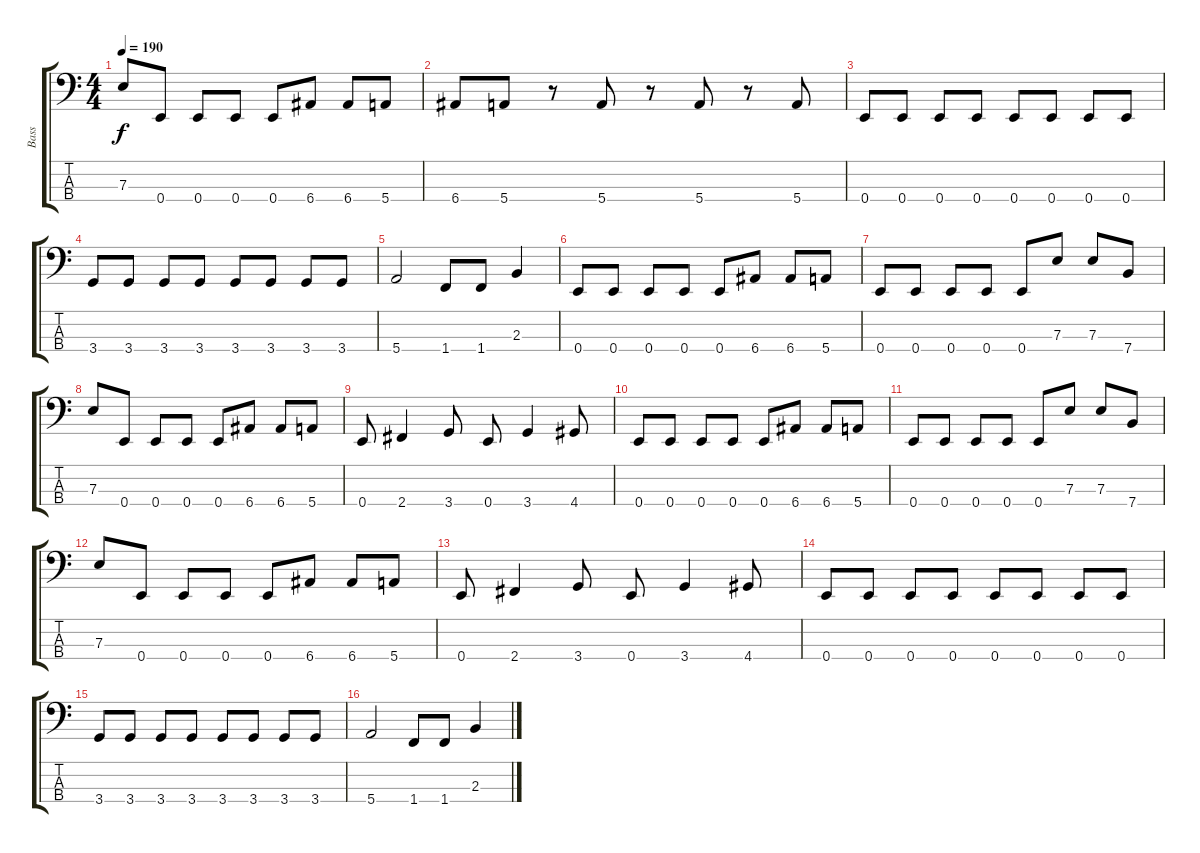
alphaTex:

\track ("Bass" "Bass") {instrument electricbasspick}
\staff {score tabs}
\tuning (G2 D2 A1 E1) {hide}
\ts (4 4)
\tempo 190
\clef f4
\ks c
7.3.8{dy f} 0.4.8 0.4.8 0.4.8 0.4.8 6.4.8 6.4.8 5.4.8 |
6.4.8 5.4.8 r.8 5.4.8 r.8 5.4.8 r.8 5.4.8 |
0.4.8 0.4.8 0.4.8 0.4.8 0.4.8 0.4.8 0.4.8 0.4.8 |
3.4.8 3.4.8 3.4.8 3.4.8 3.4.8 3.4.8 3.4.8 3.4.8 |
5.4.2 1.4.8 1.4.8 2.3.4 |
0.4.8 0.4.8 0.4.8 0.4.8 0.4.8 6.4.8 6.4.8 5.4.8 |
0.4.8 0.4.8 0.4.8 0.4.8 0.4.8 7.3.8 7.3.8 7.4.8 |
7.3.8 0.4.8 0.4.8 0.4.8 0.4.8 6.4.8 6.4.8 5.4.8 |
0.4.8 2.4.4 3.4.8 0.4.8 3.4.4 4.4.8 |
0.4.8 0.4.8 0.4.8 0.4.8 0.4.8 6.4.8 6.4.8 5.4.8 |
0.4.8 0.4.8 0.4.8 0.4.8 0.4.8 7.3.8 7.3.8 7.4.8 |
7.3.8 0.4.8 0.4.8 0.4.8 0.4.8 6.4.8 6.4.8 5.4.8 |
0.4.8 2.4.4 3.4.8 0.4.8 3.4.4 4.4.8 |
0.4.8 0.4.8 0.4.8 0.4.8 0.4.8 0.4.8 0.4.8 0.4.8 |
3.4.8 3.4.8 3.4.8 3.4.8 3.4.8 3.4.8 3.4.8 3.4.8 |
5.4.2 1.4.8 1.4.8 2.3.4
